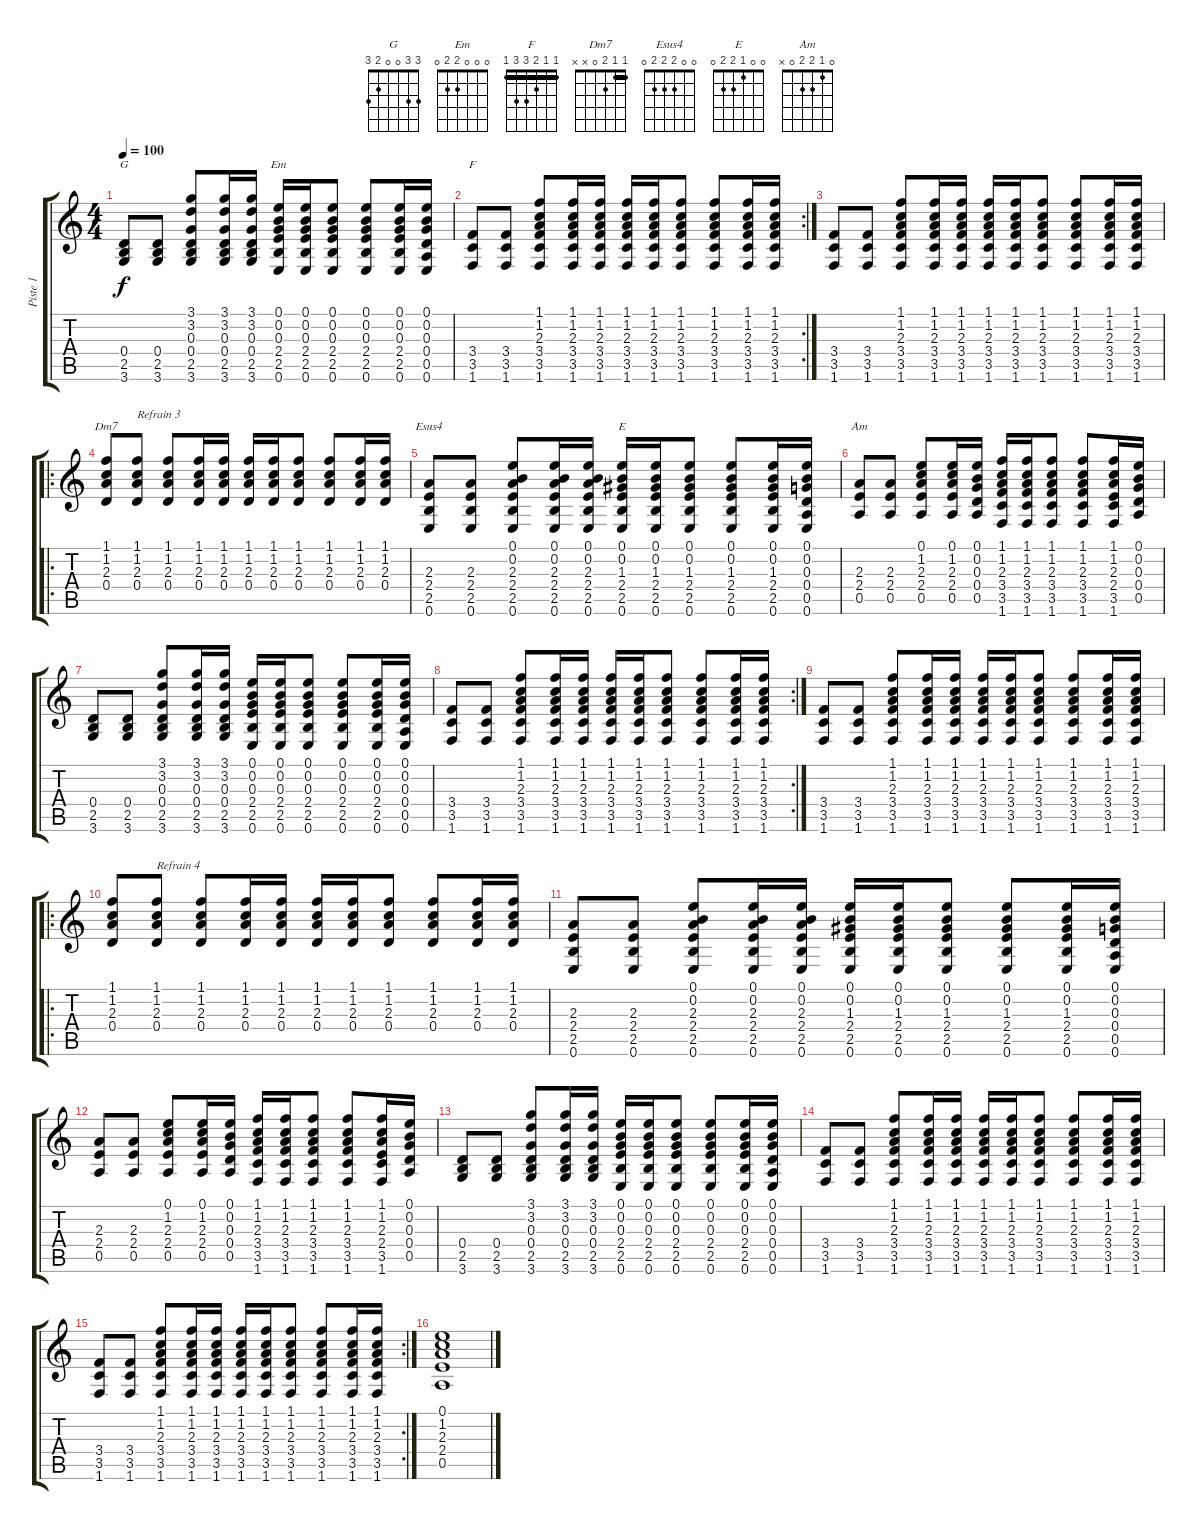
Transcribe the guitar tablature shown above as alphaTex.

\track ("Piste 1" "Piste 1") {instrument acousticguitarnylon}
\staff {score tabs}
\tuning (E4 B3 G3 D3 A2 E2) {hide}
\chord ("G" 3 3 0 0 2 3)
\chord ("Em" 0 0 0 2 2 0)
\chord ("F" 1 1 2 3 3 1) {barre 1}
\chord ("Dm7" 1 1 2 0 x x) {barre 1}
\chord ("Esus4" 0 0 2 2 2 0)
\chord ("E" 0 0 1 2 2 0)
\chord ("Am" 0 1 2 2 0 x)
\ts (4 4)
\tempo 100
\clef g2
\ks c
(0.4 2.5 3.6).8{ch "G" dy f} (0.4 2.5 3.6).8 (3.1 3.2 0.3 0.4 2.5 3.6).8 (3.1 3.2 0.3 0.4 2.5 3.6).16 (3.1 3.2 0.3 0.4 2.5 3.6).16 (0.1 0.2 0.3 2.4 2.5 0.6).16{ch "Em"} (0.1 0.2 0.3 2.4 2.5 0.6).16 (0.1 0.2 0.3 2.4 2.5 0.6).8 (0.1 0.2 0.3 2.4 2.5 0.6).8 (0.1 0.2 0.3 2.4 2.5 0.6).16 (0.1 0.2 0.3 0.4 0.5 0.6).16 |
\rc 2
(3.4 3.5 1.6).8{ch "F"} (3.4 3.5 1.6).8 (1.1 1.2 2.3 3.4 3.5 1.6).8 (1.1 1.2 2.3 3.4 3.5 1.6).16 (1.1 1.2 2.3 3.4 3.5 1.6).16 (1.1 1.2 2.3 3.4 3.5 1.6).16 (1.1 1.2 2.3 3.4 3.5 1.6).16 (1.1 1.2 2.3 3.4 3.5 1.6).8 (1.1 1.2 2.3 3.4 3.5 1.6).8 (1.1 1.2 2.3 3.4 3.5 1.6).16 (1.1 1.2 2.3 3.4 3.5 1.6).16 |
(3.4 3.5 1.6).8 (3.4 3.5 1.6).8 (1.1 1.2 2.3 3.4 3.5 1.6).8 (1.1 1.2 2.3 3.4 3.5 1.6).16 (1.1 1.2 2.3 3.4 3.5 1.6).16 (1.1 1.2 2.3 3.4 3.5 1.6).16 (1.1 1.2 2.3 3.4 3.5 1.6).16 (1.1 1.2 2.3 3.4 3.5 1.6).8 (1.1 1.2 2.3 3.4 3.5 1.6).8 (1.1 1.2 2.3 3.4 3.5 1.6).16 (1.1 1.2 2.3 3.4 3.5 1.6).16 |
\ro
(1.1 1.2 2.3 0.4).8{ch "Dm7"} (1.1 1.2 2.3 0.4).8{txt "Refrain 3"} (1.1 1.2 2.3 0.4).8 (1.1 1.2 2.3 0.4).16 (1.1 1.2 2.3 0.4).16 (1.1 1.2 2.3 0.4).16 (1.1 1.2 2.3 0.4).16 (1.1 1.2 2.3 0.4).8 (1.1 1.2 2.3 0.4).8 (1.1 1.2 2.3 0.4).16 (1.1 1.2 2.3 0.4).16 |
(2.3 2.4 2.5 0.6).8{ch "Esus4"} (2.3 2.4 2.5 0.6).8 (0.1 0.2 2.3 2.4 2.5 0.6).8 (0.1 0.2 2.3 2.4 2.5 0.6).16 (0.1 0.2 2.3 2.4 2.5 0.6).16 (0.1 0.2 1.3 2.4 2.5 0.6).16{ch "E"} (0.1 0.2 1.3 2.4 2.5 0.6).16 (0.1 0.2 1.3 2.4 2.5 0.6).8 (0.1 0.2 1.3 2.4 2.5 0.6).8 (0.1 0.2 1.3 2.4 2.5 0.6).16 (0.1 0.2 0.3 0.4 0.5 0.6).16 |
(2.3 2.4 0.5).8{ch "Am"} (2.3 2.4 0.5).8 (0.1 1.2 2.3 2.4 0.5).8 (0.1 1.2 2.3 2.4 0.5).16 (0.1 0.2 0.3 0.4 0.5).16 (1.1 1.2 2.3 3.4 3.5 1.6).16 (1.1 1.2 2.3 3.4 3.5 1.6).16 (1.1 1.2 2.3 3.4 3.5 1.6).8 (1.1 1.2 2.3 3.4 3.5 1.6).8 (1.1 1.2 2.3 2.4 3.5 1.6).16 (0.1 0.2 0.3 0.4 0.5).16 |
(0.4 2.5 3.6).8 (0.4 2.5 3.6).8 (3.1 3.2 0.3 0.4 2.5 3.6).8 (3.1 3.2 0.3 0.4 2.5 3.6).16 (3.1 3.2 0.3 0.4 2.5 3.6).16 (0.1 0.2 0.3 2.4 2.5 0.6).16 (0.1 0.2 0.3 2.4 2.5 0.6).16 (0.1 0.2 0.3 2.4 2.5 0.6).8 (0.1 0.2 0.3 2.4 2.5 0.6).8 (0.1 0.2 0.3 2.4 2.5 0.6).16 (0.1 0.2 0.3 0.4 0.5 0.6).16 |
\rc 2
(3.4 3.5 1.6).8 (3.4 3.5 1.6).8 (1.1 1.2 2.3 3.4 3.5 1.6).8 (1.1 1.2 2.3 3.4 3.5 1.6).16 (1.1 1.2 2.3 3.4 3.5 1.6).16 (1.1 1.2 2.3 3.4 3.5 1.6).16 (1.1 1.2 2.3 3.4 3.5 1.6).16 (1.1 1.2 2.3 3.4 3.5 1.6).8 (1.1 1.2 2.3 3.4 3.5 1.6).8 (1.1 1.2 2.3 3.4 3.5 1.6).16 (1.1 1.2 2.3 3.4 3.5 1.6).16 |
(3.4 3.5 1.6).8 (3.4 3.5 1.6).8 (1.1 1.2 2.3 3.4 3.5 1.6).8 (1.1 1.2 2.3 3.4 3.5 1.6).16 (1.1 1.2 2.3 3.4 3.5 1.6).16 (1.1 1.2 2.3 3.4 3.5 1.6).16 (1.1 1.2 2.3 3.4 3.5 1.6).16 (1.1 1.2 2.3 3.4 3.5 1.6).8 (1.1 1.2 2.3 3.4 3.5 1.6).8 (1.1 1.2 2.3 3.4 3.5 1.6).16 (1.1 1.2 2.3 3.4 3.5 1.6).16 |
\ro
(1.1 1.2 2.3 0.4).8 (1.1 1.2 2.3 0.4).8{txt "Refrain 4"} (1.1 1.2 2.3 0.4).8 (1.1 1.2 2.3 0.4).16 (1.1 1.2 2.3 0.4).16 (1.1 1.2 2.3 0.4).16 (1.1 1.2 2.3 0.4).16 (1.1 1.2 2.3 0.4).8 (1.1 1.2 2.3 0.4).8 (1.1 1.2 2.3 0.4).16 (1.1 1.2 2.3 0.4).16 |
(2.3 2.4 2.5 0.6).8 (2.3 2.4 2.5 0.6).8 (0.1 0.2 2.3 2.4 2.5 0.6).8 (0.1 0.2 2.3 2.4 2.5 0.6).16 (0.1 0.2 2.3 2.4 2.5 0.6).16 (0.1 0.2 1.3 2.4 2.5 0.6).16 (0.1 0.2 1.3 2.4 2.5 0.6).16 (0.1 0.2 1.3 2.4 2.5 0.6).8 (0.1 0.2 1.3 2.4 2.5 0.6).8 (0.1 0.2 1.3 2.4 2.5 0.6).16 (0.1 0.2 0.3 0.4 0.5 0.6).16 |
(2.3 2.4 0.5).8 (2.3 2.4 0.5).8 (0.1 1.2 2.3 2.4 0.5).8 (0.1 1.2 2.3 2.4 0.5).16 (0.1 0.2 0.3 0.4 0.5).16 (1.1 1.2 2.3 3.4 3.5 1.6).16 (1.1 1.2 2.3 3.4 3.5 1.6).16 (1.1 1.2 2.3 3.4 3.5 1.6).8 (1.1 1.2 2.3 3.4 3.5 1.6).8 (1.1 1.2 2.3 2.4 3.5 1.6).16 (0.1 0.2 0.3 0.4 0.5).16 |
(0.4 2.5 3.6).8 (0.4 2.5 3.6).8 (3.1 3.2 0.3 0.4 2.5 3.6).8 (3.1 3.2 0.3 0.4 2.5 3.6).16 (3.1 3.2 0.3 0.4 2.5 3.6).16 (0.1 0.2 0.3 2.4 2.5 0.6).16 (0.1 0.2 0.3 2.4 2.5 0.6).16 (0.1 0.2 0.3 2.4 2.5 0.6).8 (0.1 0.2 0.3 2.4 2.5 0.6).8 (0.1 0.2 0.3 2.4 2.5 0.6).16 (0.1 0.2 0.3 0.4 0.5 0.6).16 |
(3.4 3.5 1.6).8 (3.4 3.5 1.6).8 (1.1 1.2 2.3 3.4 3.5 1.6).8 (1.1 1.2 2.3 3.4 3.5 1.6).16 (1.1 1.2 2.3 3.4 3.5 1.6).16 (1.1 1.2 2.3 3.4 3.5 1.6).16 (1.1 1.2 2.3 3.4 3.5 1.6).16 (1.1 1.2 2.3 3.4 3.5 1.6).8 (1.1 1.2 2.3 3.4 3.5 1.6).8 (1.1 1.2 2.3 3.4 3.5 1.6).16 (1.1 1.2 2.3 3.4 3.5 1.6).16 |
\rc 2
(3.4 3.5 1.6).8 (3.4 3.5 1.6).8 (1.1 1.2 2.3 3.4 3.5 1.6).8 (1.1 1.2 2.3 3.4 3.5 1.6).16 (1.1 1.2 2.3 3.4 3.5 1.6).16 (1.1 1.2 2.3 3.4 3.5 1.6).16 (1.1 1.2 2.3 3.4 3.5 1.6).16 (1.1 1.2 2.3 3.4 3.5 1.6).8 (1.1 1.2 2.3 3.4 3.5 1.6).8 (1.1 1.2 2.3 3.4 3.5 1.6).16 (1.1 1.2 2.3 3.4 3.5 1.6).16 |
(0.1 1.2 2.3 2.4 0.5).1
